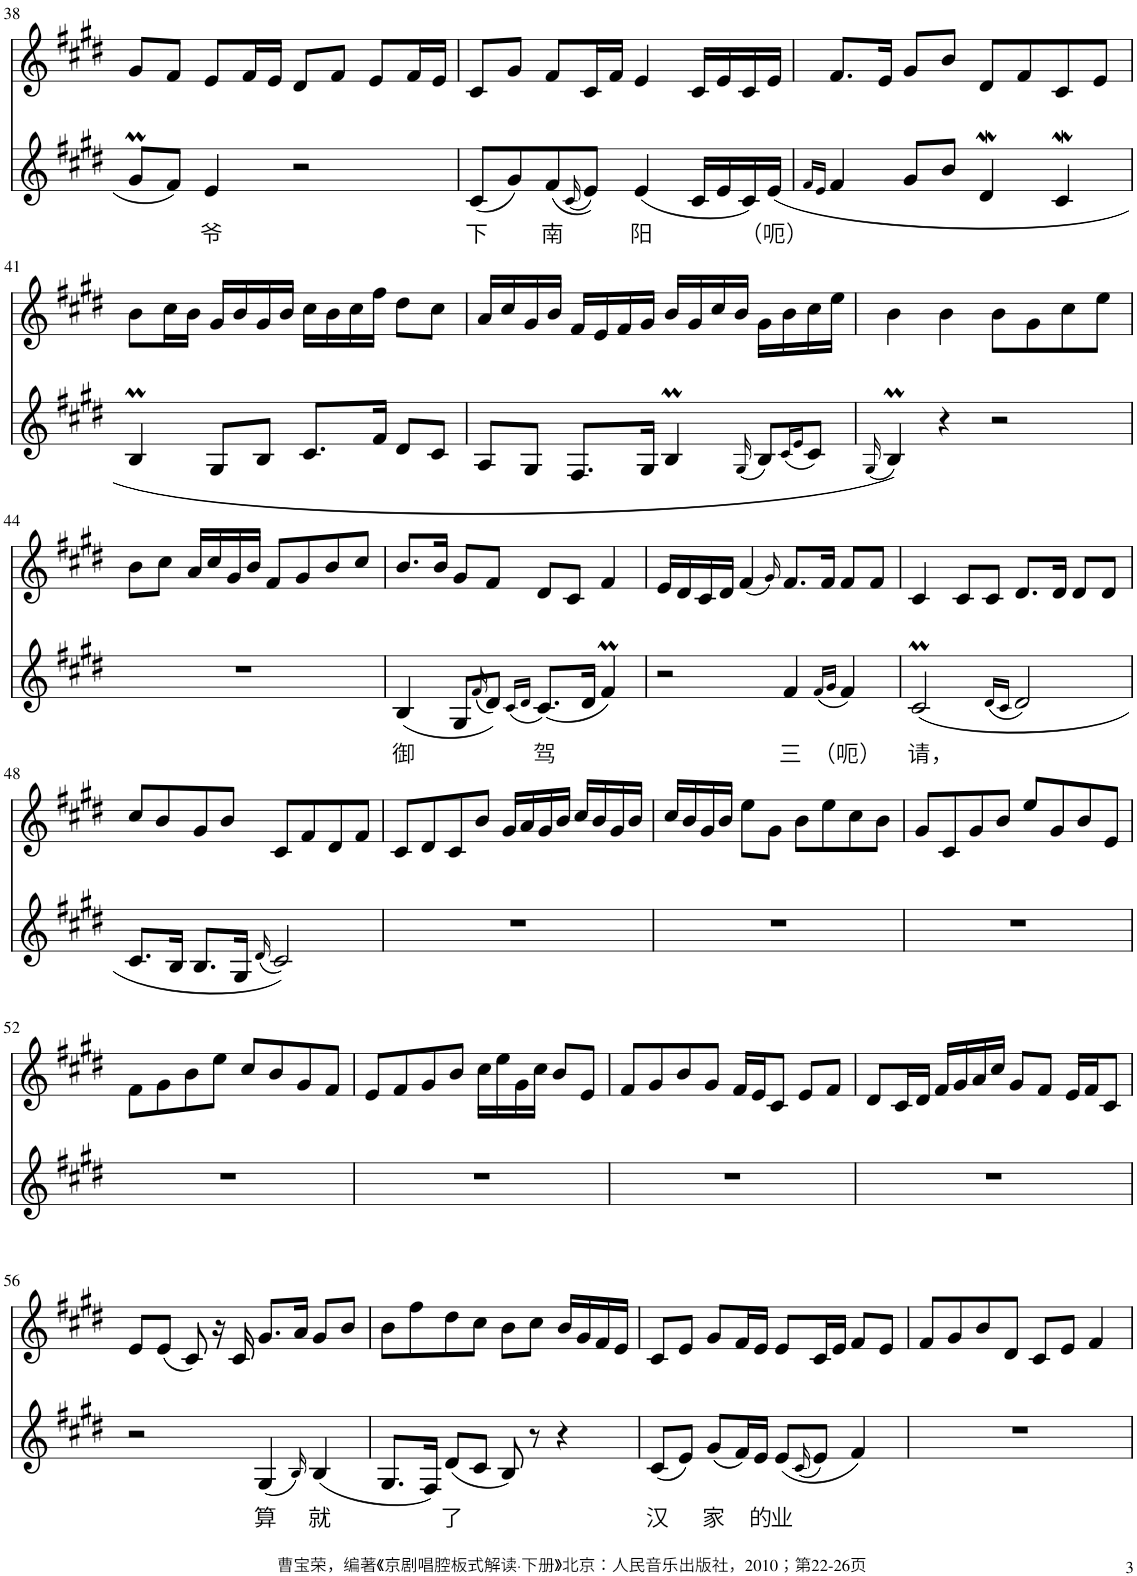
**kern	**text	**kern
*part2	*part2	*part1
*staff2	*staff2	*staff1
*I"Piano	*	*I"Piano
*I'Pno	*	*I'Pno
!!LO:PB:g=z
*clefG2	*	*clefG2
*k[f#c#g#d#]	*	*k[f#c#g#d#]
*M4/4	*	*M4/4
=38	=38	=38
8g#m/L	.	8g#/L
8f#/J	.	8f#/J
!	!LO:LY:b	!
4e/	爷	8e/L
.	.	16f#/L
.	.	16e/JJ
2r	.	8d#/L
.	.	8f#/J
.	.	8e/L
.	.	16f#/L
.	.	16e/JJ
=39	=39	=39
!	!LO:LY:b	!
(8c#/L	下	8c#/L
8g#/)	.	8g#/J
!	!LO:LY:b	!
(8f#/	南	8f#/L
(16qc#/	.	.
8e/J))	.	16c#/L
.	.	16f#/JJ
!	!LO:LY:b	!
(4e/	阳	4e/
16c#/LL	.	16c#/LL
16e/	.	16e/
16c#/)	.	16c#/
!	!LO:LY:b	!
(16e/JJ	（呃）	16e/JJ
=40	=40	=40
16qf#/LL	.	.
16qe/JJ	.	.
4f#/	.	8.f#/L
.	.	16e/Jk
8g#/L	.	8g#/L
8b/J	.	8b/J
4d#W/	.	8d#/L
.	.	8f#/
4c#W/	.	8c#/
.	.	8e/J
!!LO:LB:g=z
=41	=41	=41
4BM/	.	8b\L
.	.	16cc#\L
.	.	16b\JJ
8G#/L	.	16g#/LL
.	.	16b/
8B/J	.	16g#/
.	.	16b/JJ
8.c#/L	.	16cc#\LL
.	.	16b\
.	.	16cc#\
16f#/Jk	.	16ff#\JJ
8d#/L	.	8dd#\L
8c#/J	.	8cc#\J
=42	=42	=42
8A/L	.	16a/LL
.	.	16cc#/
8G#/J	.	16g#/
.	.	16b/JJ
8.F#/L	.	16f#/LL
.	.	16e/
.	.	16f#/
16G#/Jk	.	16g#/JJ
4BM/	.	16b/LL
.	.	16g#/
.	.	16cc#/
.	.	16b/JJ
(16qG#/	.	.
8B/L)	.	16g#\LL
.	.	16b\
(16qc#/LL	.	.
16qe/JJ	.	.
8c#/J)	.	16cc#\
.	.	16ee\JJ
=43	=43	=43
(16qG#/	.	.
4BM/))	.	4b\
4r	.	4b\
2r	.	8b\L
.	.	8g#\
.	.	8cc#\
.	.	8ee\J
!!LO:LB:g=z
=44	=44	=44
1r	.	8b\L
.	.	8cc#\J
.	.	16a/LL
.	.	16cc#/
.	.	16g#/
.	.	16b/JJ
.	.	8f#/L
.	.	8g#/
.	.	8b/
.	.	8cc#/J
=45	=45	=45
!	!LO:LY:b	!
(4B/	御	8.b/L
.	.	16b/Jk
8G#/L	.	8g#/L
(16qf#/	.	.
8d#/J))	.	8f#/J
(16qc#/LL	.	.
16qd#/JJ	.	.
!	!LO:LY:b	!
(8.c#/L)	驾	8d#/L
.	.	8c#/J
16d#/Jk	.	.
4f#M/)	.	4f#/
=46	=46	=46
2r	.	16e/LL
.	.	16d#/
.	.	16c#/
.	.	16d#/JJ
.	.	(4f#/
.	.	16qg#/)
!	!LO:LY:b	!
4f#/	三	8.f#/L
.	.	16f#/Jk
(16qf#/LL	.	.
16qg#/JJ	.	.
!	!LO:LY:b	!
4f#/)	（呃）	8f#/L
.	.	8f#/J
=47	=47	=47
!	!LO:LY:b	!
(2c#M/	请，	4c#/
.	.	8c#/L
.	.	8c#/J
(16qd#/LL	.	.
16qc#/JJ	.	.
2d#/)	.	8.d#/L
.	.	16d#/Jk
.	.	8d#/L
.	.	8d#/J
!!LO:LB:g=z
=48	=48	=48
8.c#/L	.	8cc#/L
.	.	8b/
16B/Jk	.	.
8.B/L	.	8g#/
.	.	8b/J
16G#/Jk	.	.
(16qd#/	.	.
2c#/))	.	8c#/L
.	.	8f#/
.	.	8d#/
.	.	8f#/J
=49	=49	=49
1r	.	8c#/L
.	.	8d#/
.	.	8c#/
.	.	8b/J
.	.	16g#/LL
.	.	16a/
.	.	16g#/
.	.	16b/JJ
.	.	16cc#/LL
.	.	16b/
.	.	16g#/
.	.	16b/JJ
=50	=50	=50
1r	.	16cc#/LL
.	.	16b/
.	.	16g#/
.	.	16b/JJ
.	.	8ee\L
.	.	8g#\J
.	.	8b\L
.	.	8ee\
.	.	8cc#\
.	.	8b\J
=51	=51	=51
1r	.	8g#/L
.	.	8c#/
.	.	8g#/
.	.	8b/J
.	.	8ee/L
.	.	8g#/
.	.	8b/
.	.	8e/J
!!LO:LB:g=z
=52	=52	=52
1r	.	8f#\L
.	.	8g#\
.	.	8b\
.	.	8ee\J
.	.	8cc#/L
.	.	8b/
.	.	8g#/
.	.	8f#/J
=53	=53	=53
1r	.	8e/L
.	.	8f#/
.	.	8g#/
.	.	8b/J
.	.	16cc#\LL
.	.	16ee\
.	.	16g#\
.	.	16cc#\JJ
.	.	8b/L
.	.	8e/J
=54	=54	=54
1r	.	8f#/L
.	.	8g#/
.	.	8b/
.	.	8g#/J
.	.	16f#/LL
.	.	16e/J
.	.	8c#/J
.	.	8e/L
.	.	8f#/J
=55	=55	=55
1r	.	8d#/L
.	.	16c#/L
.	.	16d#/JJ
.	.	16f#/LL
.	.	16g#/
.	.	16a/
.	.	16cc#/JJ
.	.	8g#/L
.	.	8f#/J
.	.	16e/LL
.	.	16f#/J
.	.	8c#/J
!!LO:LB:g=z
=56	=56	=56
2r	.	8e/L
.	.	(8e/J
.	.	8c#/)
.	.	16r
.	.	16c#/
!	!LO:LY:b	!
(4G#/	算	8.g#/L
.	.	16a/Jk
16qB/)	.	.
!	!LO:LY:b	!
(4B/	就	8g#/L
.	.	8b/J
=57	=57	=57
8.G#/L	.	8b\L
.	.	8ff#\
16F#/Jk)	.	.
!	!LO:LY:b	!
(8d#/L	了	8dd#\
8c#/J	.	8cc#\J
8B/)	.	8b\L
8r	.	8cc#\J
4r	.	16b/LL
.	.	16g#/
.	.	16f#/
.	.	16e/JJ
=58	=58	=58
!	!LO:LY:b	!
(8c#/L	汉	8c#/L
8e/J)	.	8e/J
!	!LO:LY:b	!
(8g#/L	家	8g#/L
16f#/L)	.	16f#/L
!	!LO:LY:b	!
16e/JJ	的	16e/JJ
!	!LO:LY:b	!
(8e/L	业	8e/L
(16qc#/	.	.
8e/J)	.	16c#/L
.	.	16e/JJ
4f#/)	.	8f#/L
.	.	8e/J
=59	=59	=59
1r	.	8f#/L
.	.	8g#/
.	.	8b/
.	.	8d#/J
.	.	8c#/L
.	.	8e/J
.	.	4f#/
=	=	=
*-	*-	*-
